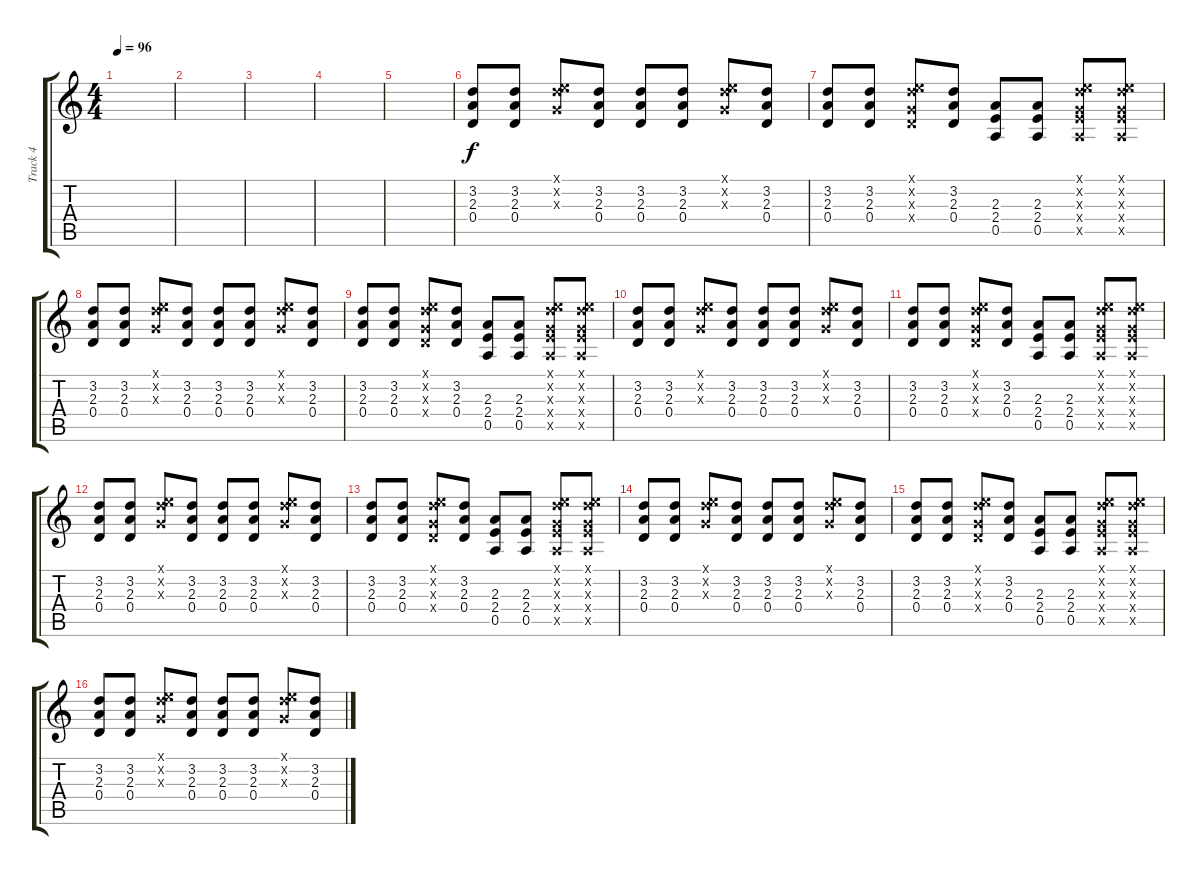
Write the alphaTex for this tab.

\track ("Track 4" "Track 4") {instrument acousticguitarsteel}
\staff {score tabs}
\tuning (E4 B3 G3 D3 A2 E2) {hide}
\ts (4 4)
\tempo 96
\clef g2
\ks c
|
|
|
|
|
(3.2 2.3 0.4).8 (3.2 2.3 0.4).8 (0.1{x} 3.2{x} 0.3{x}).8 (3.2 2.3 0.4).8 (3.2 2.3 0.4).8 (3.2 2.3 0.4).8 (0.1{x} 3.2{x} 0.3{x}).8 (3.2 2.3 0.4).8 |
(3.2 2.3 0.4).8 (3.2 2.3 0.4).8 (0.1{x} 3.2{x} 0.3{x} 0.4{x}).8 (3.2 2.3 0.4).8 (2.3 2.4 0.5).8 (2.3 2.4 0.5).8 (0.1{x} 3.2{x} 0.3{x} 2.4{x} 0.5{x}).8 (0.1{x} 3.2{x} 0.3{x} 2.4{x} 0.5{x}).8 |
(3.2 2.3 0.4).8 (3.2 2.3 0.4).8 (0.1{x} 3.2{x} 0.3{x}).8 (3.2 2.3 0.4).8 (3.2 2.3 0.4).8 (3.2 2.3 0.4).8 (0.1{x} 3.2{x} 0.3{x}).8 (3.2 2.3 0.4).8 |
(3.2 2.3 0.4).8 (3.2 2.3 0.4).8 (0.1{x} 3.2{x} 0.3{x} 0.4{x}).8 (3.2 2.3 0.4).8 (2.3 2.4 0.5).8 (2.3 2.4 0.5).8 (0.1{x} 3.2{x} 0.3{x} 2.4{x} 0.5{x}).8 (0.1{x} 3.2{x} 0.3{x} 2.4{x} 0.5{x}).8 |
(3.2 2.3 0.4).8 (3.2 2.3 0.4).8 (0.1{x} 3.2{x} 0.3{x}).8 (3.2 2.3 0.4).8 (3.2 2.3 0.4).8 (3.2 2.3 0.4).8 (0.1{x} 3.2{x} 0.3{x}).8 (3.2 2.3 0.4).8 |
(3.2 2.3 0.4).8 (3.2 2.3 0.4).8 (0.1{x} 3.2{x} 0.3{x} 0.4{x}).8 (3.2 2.3 0.4).8 (2.3 2.4 0.5).8 (2.3 2.4 0.5).8 (0.1{x} 3.2{x} 0.3{x} 2.4{x} 0.5{x}).8 (0.1{x} 3.2{x} 0.3{x} 2.4{x} 0.5{x}).8 |
(3.2 2.3 0.4).8 (3.2 2.3 0.4).8 (0.1{x} 3.2{x} 0.3{x}).8 (3.2 2.3 0.4).8 (3.2 2.3 0.4).8 (3.2 2.3 0.4).8 (0.1{x} 3.2{x} 0.3{x}).8 (3.2 2.3 0.4).8 |
(3.2 2.3 0.4).8 (3.2 2.3 0.4).8 (0.1{x} 3.2{x} 0.3{x} 0.4{x}).8 (3.2 2.3 0.4).8 (2.3 2.4 0.5).8 (2.3 2.4 0.5).8 (0.1{x} 3.2{x} 0.3{x} 2.4{x} 0.5{x}).8 (0.1{x} 3.2{x} 0.3{x} 2.4{x} 0.5{x}).8 |
(3.2 2.3 0.4).8 (3.2 2.3 0.4).8 (0.1{x} 3.2{x} 0.3{x}).8 (3.2 2.3 0.4).8 (3.2 2.3 0.4).8 (3.2 2.3 0.4).8 (0.1{x} 3.2{x} 0.3{x}).8 (3.2 2.3 0.4).8 |
(3.2 2.3 0.4).8 (3.2 2.3 0.4).8 (0.1{x} 3.2{x} 0.3{x} 0.4{x}).8 (3.2 2.3 0.4).8 (2.3 2.4 0.5).8 (2.3 2.4 0.5).8 (0.1{x} 3.2{x} 0.3{x} 2.4{x} 0.5{x}).8 (0.1{x} 3.2{x} 0.3{x} 2.4{x} 0.5{x}).8 |
(3.2 2.3 0.4).8 (3.2 2.3 0.4).8 (0.1{x} 3.2{x} 0.3{x}).8 (3.2 2.3 0.4).8 (3.2 2.3 0.4).8 (3.2 2.3 0.4).8 (0.1{x} 3.2{x} 0.3{x}).8 (3.2 2.3 0.4).8
